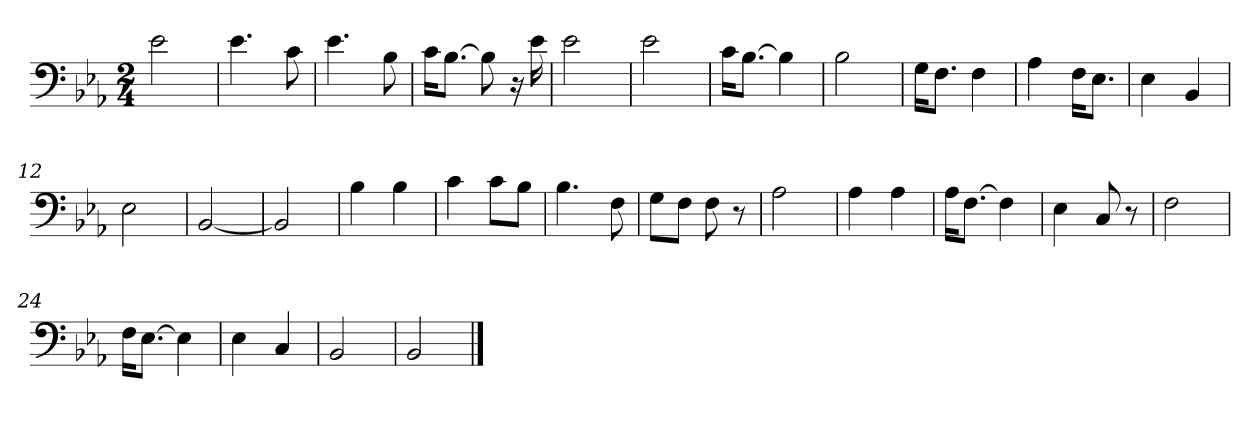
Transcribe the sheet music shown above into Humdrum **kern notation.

**kern
*part1
*staff1
*clefF4
*k[b-e-a-]
*M2/4
=1
2e-\
=2
4.e-\
8c\
=3
4.e-\
8B-\
=4
16c\KL
[8.B-\J
8B-\]
16r
16e-\
=5
2e-\
=6
2e-\
=7
16c\KL
[8.B-\J
4B-\]
=8
2B-\
=9
16G\KL
8.F\J
4F\
=10
4A-\
16F\KL
8.E-\J
=11
4E-\
4BB-/
=12
2E-\
=13
[2BB-/
=14
2BB-/]
=15
4B-\
4B-\
=16
4c\
8c\L
8B-\J
=17
4.B-\
8F\
=18
8G\L
8F\J
8F\
8r
=19
2A-\
=20
4A-\
4A-\
=21
16A-\KL
[8.F\J
4F\]
=22
4E-\
8C/
8r
=23
2F\
=24
16F\KL
[8.E-\J
4E-\]
=25
4E-\
4C/
=26
2BB-/
=27
2BB-/
==
*-
